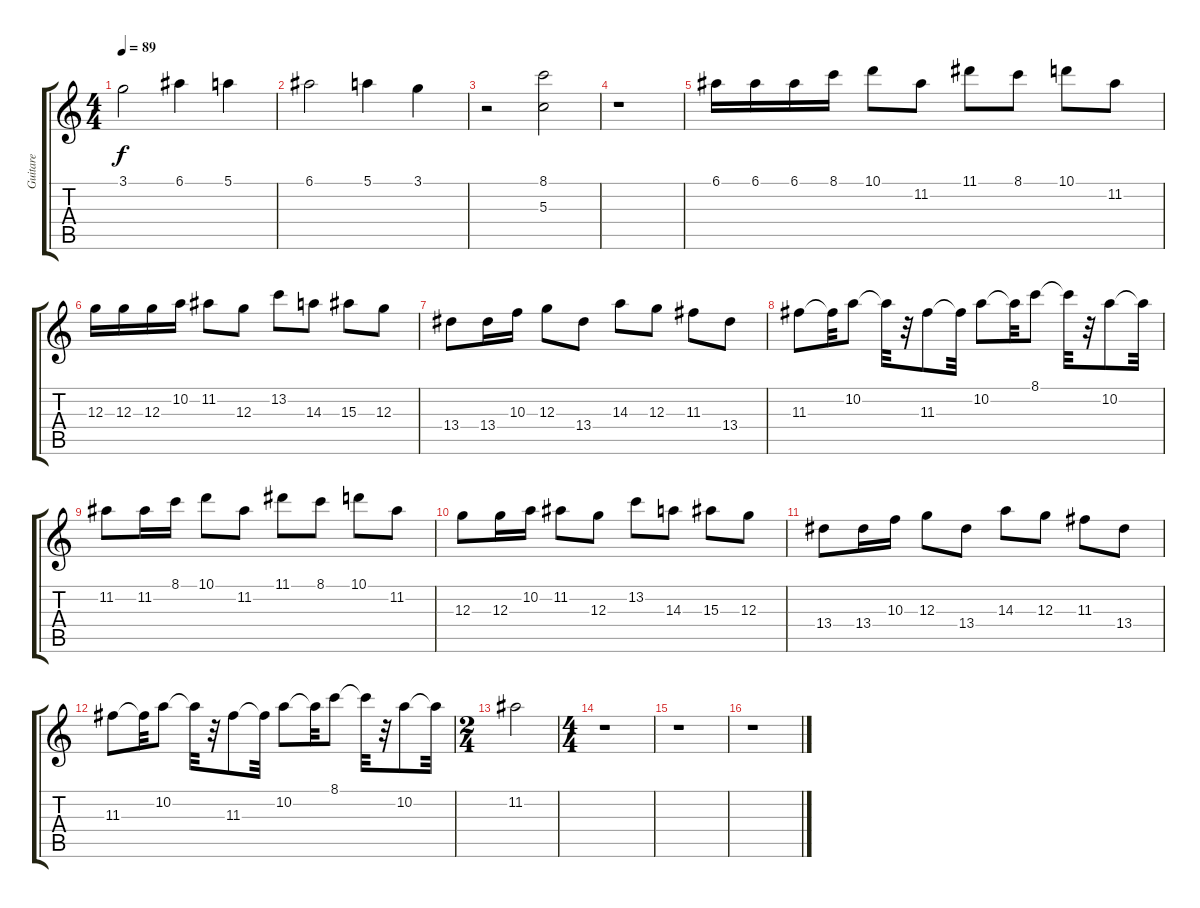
\track ("Guitare" "Guitare") {instrument distortionguitar}
\staff {score tabs}
\tuning (E4 B3 G3 D3 A2 E2) {hide}
\ts (4 4)
\tempo 89
\clef g2
\ks c
3.1.2{dy f} 6.1.4 5.1.4 |
6.1.2 5.1.4 3.1.4 |
r.2 (8.1 5.3).2 |
r.1 |
6.1.16{volume 14 balance 8} 6.1.16 6.1.16 8.1.16 10.1.8 11.2.8 11.1.8 8.1.8 10.1.8 11.2.8 |
12.3.16 12.3.16 12.3.16 10.2.16 11.2.8 12.3.8 13.2.8 14.3.8 15.3.8 12.3.8 |
13.4.8 13.4.16 10.3.16 12.3.8 13.4.8 14.3.8 12.3.8 11.3.8 13.4.8 |
11.3.8 11.3{t}.32 10.2.8 10.2{t}.32 r.32 11.3.8 11.3{t}.32 10.2.8 10.2{t}.32 8.1.8 8.1{t}.32 r.32 10.2.8 10.2{t}.32 |
11.2.8 11.2.16 8.1.16 10.1.8 11.2.8 11.1.8 8.1.8 10.1.8 11.2.8 |
12.3.8 12.3.16 10.2.16 11.2.8 12.3.8 13.2.8 14.3.8 15.3.8 12.3.8 |
13.4.8 13.4.16 10.3.16 12.3.8 13.4.8 14.3.8 12.3.8 11.3.8 13.4.8 |
11.3.8 11.3{t}.32 10.2.8 10.2{t}.32 r.32 11.3.8 11.3{t}.32 10.2.8 10.2{t}.32 8.1.8 8.1{t}.32 r.32 10.2.8 10.2{t}.32 |
\ts (2 4)
11.2.2 |
\ts (4 4)
r.1 |
r.1 |
r.1
